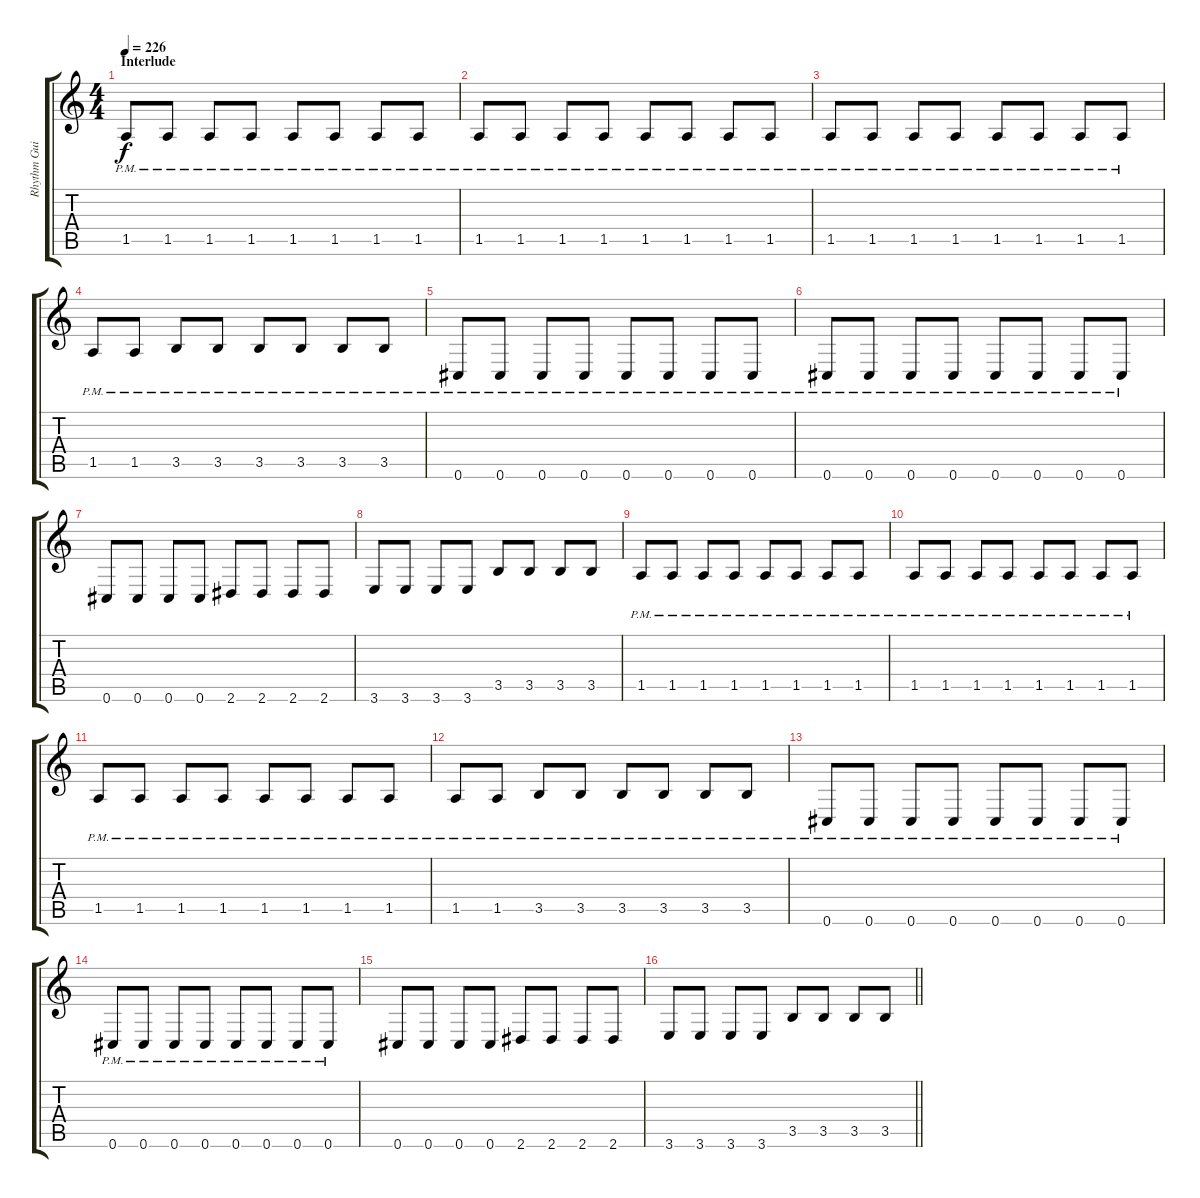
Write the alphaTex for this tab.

\track ("Rhythm Guitar I" "Rhythm Gui") {instrument overdrivenguitar}
\staff {score tabs}
\tuning (Eb4 Bb3 Gb3 Db3 Ab2 Db2) {hide}
\ts (4 4)
\section ("" "Interlude")
\tempo 226
\clef g2
\ks c
1.5{pm}.8{dy f} 1.5{pm}.8 1.5{pm}.8 1.5{pm}.8 1.5{pm}.8 1.5{pm}.8 1.5{pm}.8 1.5{pm}.8 |
1.5{pm}.8 1.5{pm}.8 1.5{pm}.8 1.5{pm}.8 1.5{pm}.8 1.5{pm}.8 1.5{pm}.8 1.5{pm}.8 |
1.5{pm}.8 1.5{pm}.8 1.5{pm}.8 1.5{pm}.8 1.5{pm}.8 1.5{pm}.8 1.5{pm}.8 1.5{pm}.8 |
1.5{pm}.8 1.5{pm}.8 3.5{pm}.8 3.5{pm}.8 3.5{pm}.8 3.5{pm}.8 3.5{pm}.8 3.5{pm}.8 |
0.6{pm}.8 0.6{pm}.8 0.6{pm}.8 0.6{pm}.8 0.6{pm}.8 0.6{pm}.8 0.6{pm}.8 0.6{pm}.8 |
0.6{pm}.8 0.6{pm}.8 0.6{pm}.8 0.6{pm}.8 0.6{pm}.8 0.6{pm}.8 0.6{pm}.8 0.6{pm}.8 |
0.6.8 0.6.8 0.6.8 0.6.8 2.6.8 2.6.8 2.6.8 2.6.8 |
3.6.8 3.6.8 3.6.8 3.6.8 3.5.8 3.5.8 3.5.8 3.5.8 |
1.5{pm}.8 1.5{pm}.8 1.5{pm}.8 1.5{pm}.8 1.5{pm}.8 1.5{pm}.8 1.5{pm}.8 1.5{pm}.8 |
1.5{pm}.8 1.5{pm}.8 1.5{pm}.8 1.5{pm}.8 1.5{pm}.8 1.5{pm}.8 1.5{pm}.8 1.5{pm}.8 |
1.5{pm}.8 1.5{pm}.8 1.5{pm}.8 1.5{pm}.8 1.5{pm}.8 1.5{pm}.8 1.5{pm}.8 1.5{pm}.8 |
1.5{pm}.8 1.5{pm}.8 3.5{pm}.8 3.5{pm}.8 3.5{pm}.8 3.5{pm}.8 3.5{pm}.8 3.5{pm}.8 |
0.6{pm}.8 0.6{pm}.8 0.6{pm}.8 0.6{pm}.8 0.6{pm}.8 0.6{pm}.8 0.6{pm}.8 0.6{pm}.8 |
0.6{pm}.8 0.6{pm}.8 0.6{pm}.8 0.6{pm}.8 0.6{pm}.8 0.6{pm}.8 0.6{pm}.8 0.6{pm}.8 |
0.6.8 0.6.8 0.6.8 0.6.8 2.6.8 2.6.8 2.6.8 2.6.8 |
\barLineRight lightlight
3.6.8 3.6.8 3.6.8 3.6.8 3.5.8 3.5.8 3.5.8 3.5.8
